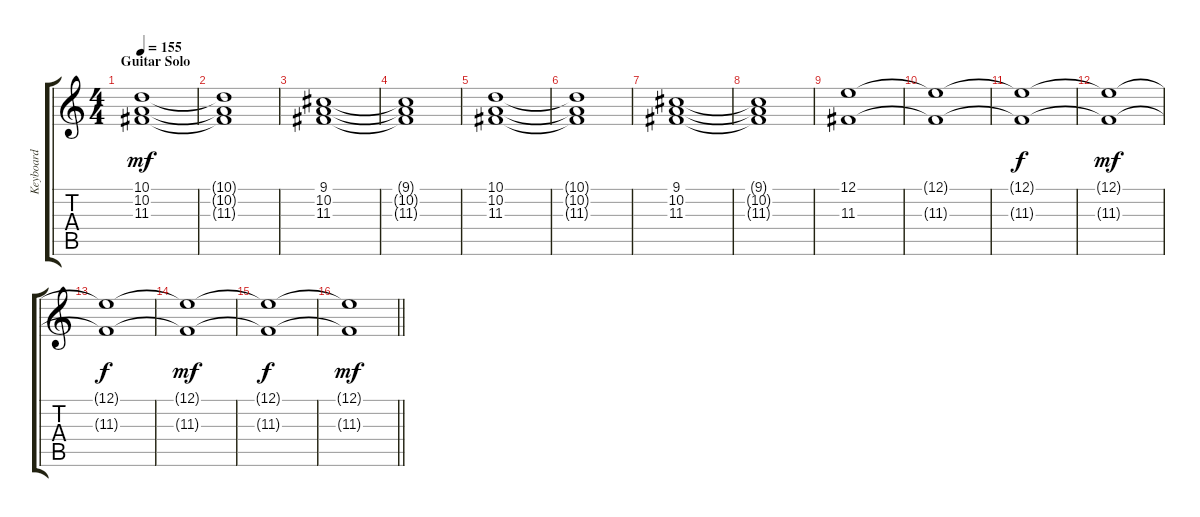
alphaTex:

\track ("Keyboard" "Keyboard") {instrument lead8bassandlead}
\staff {score tabs}
\tuning (E4 B3 G3 D3 A2 E2) {hide}
\ts (4 4)
\section ("" "Guitar Solo")
\tempo 155
\clef g2
\ks c
(10.1 10.2 11.3).1{dy mf} |
(10.1{t} 10.2{t} 11.3{t}).1 |
(9.1 10.2 11.3).1 |
(9.1{t} 10.2{t} 11.3{t}).1 |
(10.1 10.2 11.3).1 |
(10.1{t} 10.2{t} 11.3{t}).1 |
(9.1 10.2 11.3).1 |
(9.1{t} 10.2{t} 11.3{t}).1 |
(12.1 11.3).1 |
(12.1{t} 11.3{t}).1 |
(12.1{t} 11.3{t}).1{dy f} |
(12.1{t} 11.3{t}).1{dy mf} |
(12.1{t} 11.3{t}).1{dy f} |
(12.1{t} 11.3{t}).1{dy mf} |
(12.1{t} 11.3{t}).1{dy f} |
\barLineRight lightlight
(12.1{t} 11.3{t}).1{dy mf}
